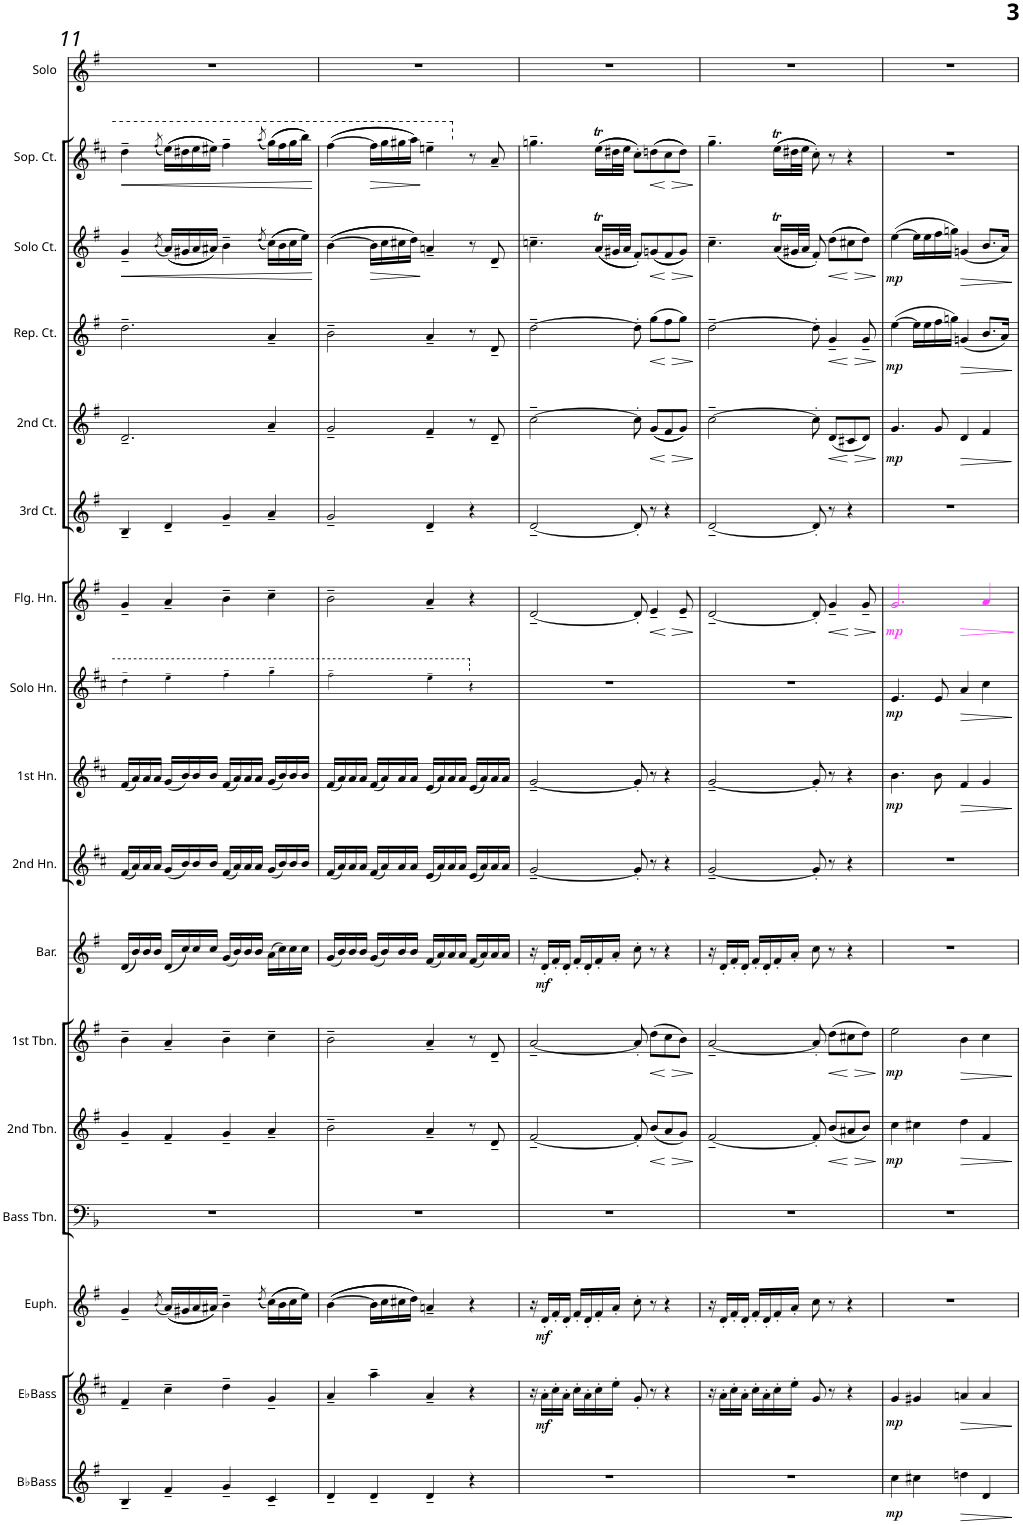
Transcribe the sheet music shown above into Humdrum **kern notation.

**kern	**dynam	**kern	**dynam	**kern	**dynam	**kern	**kern	**dynam	**kern	**dynam	**kern	**dynam	**kern	**kern	**dynam	**kern	**dynam	**kern	**dynam	**kern	**kern	**dynam	**kern	**dynam	**kern	**dynam	**kern	**dynam	**kern
*part17	*part17	*part16	*part16	*part15	*part15	*part14	*part13	*part13	*part12	*part12	*part11	*part11	*part10	*part9	*part9	*part8	*part8	*part7	*part7	*part6	*part5	*part5	*part4	*part4	*part3	*part3	*part2	*part2	*part1
*staff17	*staff17	*staff16	*staff16	*staff15	*staff15	*staff14	*staff13	*staff13	*staff12	*staff12	*staff11	*staff11	*staff10	*staff9	*staff9	*staff8	*staff8	*staff7	*staff7	*staff6	*staff5	*staff5	*staff4	*staff4	*staff3	*staff3	*staff2	*staff2	*staff1
*I"BbBass	*	*I"EbBass	*	*I"BbEuphonium	*	*I"Bass Trombone	*I"2nd BbTrombone	*	*I"1st BbTrombone	*	*I"BbBaritone	*	*I"2nd EbHorn	*I"1st EbHorn	*	*I"Solo EbHorn	*	*I"BbFlugelhorn	*	*I"3rd BbCornet	*I"2nd BbCornet	*	*I"BbRepiano Cornet	*	*I"BbSolo Cornet	*	*I"EbSoprano Cornet	*	*I"Soloist in Bb
*I'BbBass	*	*I'EbBass	*	*	*	*I'Bass Tbn.	*I'2nd Tbn.	*	*I'1st Tbn.	*	*I'Bar.	*	*I'2nd Hn.	*I'1st Hn.	*	*I'Solo Hn.	*	*	*	*I'3rd Ct.	*I'2nd Ct.	*	*	*	*	*	*	*	*I'Solo
!!LO:PB:g=z
*clefG2	*	*clefG2	*	*clefG2	*	*clefF4	*clefG2	*	*clefG2	*	*clefG2	*	*clefG2	*clefG2	*	*clefG2	*	*clefG2	*	*clefG2	*clefG2	*	*clefG2	*	*clefG2	*	*clefG2	*	*clefG2
*Trd15c26	*	*Trd12c21	*	*Trd8c14	*	*	*Trd8c14	*	*Trd8c14	*	*Trd8c14	*	*Trd5c9	*Trd5c9	*	*Trd5c9	*	*Trd1c2	*	*Trd1c2	*Trd1c2	*	*Trd1c2	*	*Trd1c2	*	*Trd-2c-3	*	*Trd1c2
*k[f#]	*	*k[f#c#]	*	*k[f#]	*	*k[b-]	*k[f#]	*	*k[f#]	*	*k[f#]	*	*k[f#c#]	*k[f#c#]	*	*k[f#c#]	*	*k[f#]	*	*k[f#]	*k[f#]	*	*k[f#]	*	*k[f#]	*	*k[f#c#]	*	*k[f#]
*M2/2	*	*M2/2	*	*M2/2	*	*M2/2	*M2/2	*	*M2/2	*	*M2/2	*	*M2/2	*M2/2	*	*M2/2	*	*M2/2	*	*M2/2	*M2/2	*	*M2/2	*	*M2/2	*	*M2/2	*	*M2/2
*met(c|)	*	*met(c|)	*	*met(c|)	*	*met(c|)	*met(c|)	*	*met(c|)	*	*met(c|)	*	*met(c|)	*met(c|)	*	*met(c|)	*	*met(c|)	*	*met(c|)	*met(c|)	*	*met(c|)	*	*met(c|)	*	*met(c|)	*	*met(c|)
=11	=11	=11	=11	=11	=11	=11	=11	=11	=11	=11	=11	=11	=11	=11	=11	=11	=11	=11	=11	=11	=11	=11	=11	=11	=11	=11	=11	=11	=11
!	!	!	!	!	!	!	!	!	!	!	!	!	!	!	!	!	!	!	!	!	!	!	!	!	!	!LO:HP:b	!	!LO:HP:b	!
4B~/	.	4f#~/	.	4g~/	.	1r	4g~/	.	4b~\	.	(16d/LL	.	(16f#/LL	(16f#/LL	.	4dd~!\	.	4g~/	.	4B~/	2.d~/	.	2.dd~\	.	4g~/	<	4dd~\	<	1r
.	.	.	.	.	.	.	.	.	.	.	16b/)	.	16a/)	16a/)	.	.	.	.	.	.	.	.	.	.	.	.	.	.	.
.	.	.	.	.	.	.	.	.	.	.	16b/	.	16a/	16a/	.	.	.	.	.	.	.	.	.	.	.	.	.	.	.
.	.	.	.	.	.	.	.	.	.	.	16b/JJ	.	16a/JJ	16a/JJ	.	.	.	.	.	.	.	.	.	.	.	.	.	.	.
.	.	.	.	(8qb/	.	.	.	.	.	.	.	.	.	.	.	.	.	.	.	.	.	.	.	.	(8qb/	.	((8qff#/	.	.
4f#~/	.	4cc#~\	.	((16a/LL)	.	.	4f#~/	.	4a~/	.	(16d/LL	.	(16g/LL	(16g/LL	.	4ee~!\	.	4a~/	.	4d~/	.	.	.	.	((16a/LL)	.	((16ee\LL))	.	.
.	.	.	.	16g#X/	.	.	.	.	.	.	16cc/)	.	16b/)	16b/)	.	.	.	.	.	.	.	.	.	.	16g#X/	.	16dd#X\	.	.
.	.	.	.	16a/	.	.	.	.	.	.	16cc/	.	16b/	16b/	.	.	.	.	.	.	.	.	.	.	16a/	.	16ee\	.	.
.	.	.	.	16a#X/JJ))	.	.	.	.	.	.	16cc/JJ	.	16b/JJ	16b/JJ	.	.	.	.	.	.	.	.	.	.	16a#X/JJ))	.	16ee#X\JJ))	.	.
4g~/	.	4dd~\	.	4b~\	.	.	4g~/	.	4b~\	.	(16g/LL	.	(16f#/LL	(16f#/LL	.	4ff#~!\	.	4b~\	.	4g~/	.	.	.	.	4b~\	.	4ff#~\	.	.
.	.	.	.	.	.	.	.	.	.	.	16b/)	.	16a/)	16a/)	.	.	.	.	.	.	.	.	.	.	.	.	.	.	.
.	.	.	.	.	.	.	.	.	.	.	16b/	.	16a/	16a/	.	.	.	.	.	.	.	.	.	.	.	.	.	.	.
.	.	.	.	.	.	.	.	.	.	.	16b/JJ	.	16a/JJ	16a/JJ	.	.	.	.	.	.	.	.	.	.	.	.	.	.	.
.	.	.	.	((8qdd/	.	.	.	.	.	.	.	.	.	.	.	.	.	.	.	.	.	.	.	.	((8qdd/	.	((8qaa/	.	.
4c~/	.	4g~/	.	((16cc\LL))	.	.	4a~/	.	4cc~\	.	(16a\LL	.	(16g/LL	(16g/LL	.	4gg~!\	.	4cc~\	.	4a~/	4a~/	.	4a~/	.	((16cc\LL))	.	((16gg\LL))	.	.
.	.	.	.	16b\	.	.	.	.	.	.	16cc\)	.	16b/)	16b/)	.	.	.	.	.	.	.	.	.	.	16b\	.	16ff#\	.	.
.	.	.	.	16cc\	.	.	.	.	.	.	16cc\	.	16b/	16b/	.	.	.	.	.	.	.	.	.	.	16cc\	.	16gg\	.	.
.	.	.	.	16ee\JJ))	.	.	.	.	.	.	16cc\JJ	.	16b/JJ	16b/JJ	.	.	.	.	.	.	.	.	.	.	16ee\JJ))	.	16bb\JJ))	.	.
.	.	.	.	.	.	.	.	.	.	.	.	.	.	.	.	.	.	.	.	.	.	.	.	.	.	[	.	[	.
=12	=12	=12	=12	=12	=12	=12	=12	=12	=12	=12	=12	=12	=12	=12	=12	=12	=12	=12	=12	=12	=12	=12	=12	=12	=12	=12	=12	=12	=12
4d~/	.	4a~/	.	(([4b\	.	1r	2b~\	.	2b~\	.	(16g/LL	.	(16f#/LL	(16f#/LL	.	2ff#~!\	.	2b~\	.	2g~/	2g~/	.	2b~\	.	(([4b\	.	(([4ff#\	.	1r
.	.	.	.	.	.	.	.	.	.	.	16b/)	.	16a/)	16a/)	.	.	.	.	.	.	.	.	.	.	.	.	.	.	.
.	.	.	.	.	.	.	.	.	.	.	16b/	.	16a/	16a/	.	.	.	.	.	.	.	.	.	.	.	.	.	.	.
.	.	.	.	.	.	.	.	.	.	.	16b/JJ	.	16a/JJ	16a/JJ	.	.	.	.	.	.	.	.	.	.	.	.	.	.	.
!	!	!	!	!	!	!	!	!	!	!	!	!	!	!	!	!	!	!	!	!	!	!	!	!	!	!LO:HP:b	!	!LO:HP:b	!
4d~/	.	4aa~\	.	16b\LL]	.	.	.	.	.	.	(16g/LL	.	(16f#/LL	(16f#/LL	.	.	.	.	.	.	.	.	.	.	16b\LL]	>	16ff#\LL]	>	.
.	.	.	.	16cc\	.	.	.	.	.	.	16b/)	.	16a/)	16a/)	.	.	.	.	.	.	.	.	.	.	16cc\	.	16gg\	.	.
.	.	.	.	16cc#X\	.	.	.	.	.	.	16b/	.	16a/	16a/	.	.	.	.	.	.	.	.	.	.	16cc#X\	.	16gg#X\	.	.
.	.	.	.	16dd\JJ))	.	.	.	.	.	.	16b/JJ	.	16a/JJ	16a/JJ	.	.	.	.	.	.	.	.	.	.	16dd\JJ))	.	16aa\JJ))	.	.
4d~/	.	4a~/	.	4an~/	.	.	4a~/	.	4a~/	.	(16f#/LL	.	(16e/LL	(16e/LL	.	4ee~!\	.	4a~/	.	4d~/	4f#~/	.	4a~/	.	4an~/	]	4een~\	]	.
.	.	.	.	.	.	.	.	.	.	.	16a/)	.	16a/)	16a/)	.	.	.	.	.	.	.	.	.	.	.	.	.	.	.
.	.	.	.	.	.	.	.	.	.	.	16a/	.	16a/	16a/	.	.	.	.	.	.	.	.	.	.	.	.	.	.	.
.	.	.	.	.	.	.	.	.	.	.	16a/JJ	.	16a/JJ	16a/JJ	.	.	.	.	.	.	.	.	.	.	.	.	.	.	.
4r	.	4r	.	4r	.	.	8r	.	8r	.	(16f#/LL	.	(16e/LL	(16e/LL	.	4r	.	4r	.	4r	8r	.	8r	.	8r	.	8r	.	.
.	.	.	.	.	.	.	.	.	.	.	16a/)	.	16a/)	16a/)	.	.	.	.	.	.	.	.	.	.	.	.	.	.	.
.	.	.	.	.	.	.	8d~/	.	8d~/	.	16a/	.	16a/	16a/	.	.	.	.	.	.	8d~/	.	8d~/	.	8d~/	.	8a~/	.	.
.	.	.	.	.	.	.	.	.	.	.	16a/JJ	.	16a/JJ	16a/JJ	.	.	.	.	.	.	.	.	.	.	.	.	.	.	.
=13	=13	=13	=13	=13	=13	=13	=13	=13	=13	=13	=13	=13	=13	=13	=13	=13	=13	=13	=13	=13	=13	=13	=13	=13	=13	=13	=13	=13	=13
1r	.	16r	.	16r	.	1r	[2f#~/	.	[2a~/	.	16r	.	[2g~/	[2g~/	.	1r	.	[2d~/	.	[2d~/	[2cc~\	.	[2dd~\	.	4.ccn~\	.	4.ggn~\	.	1r
!	!	!	!LO:DY:b	!	!LO:DY:b	!	!	!	!	!	!	!LO:DY:b	!	!	!	!	!	!	!	!	!	!	!	!	!	!	!	!	!
.	.	16a'\LL	mf	16d'/LL	mf	.	.	.	.	.	16d'/LL	mf	.	.	.	.	.	.	.	.	.	.	.	.	.	.	.	.	.
.	.	16cc#'\	.	16f#'/	.	.	.	.	.	.	16f#'/	.	.	.	.	.	.	.	.	.	.	.	.	.	.	.	.	.	.
.	.	16a'\JJ	.	16d'/JJ	.	.	.	.	.	.	16d'/JJ	.	.	.	.	.	.	.	.	.	.	.	.	.	.	.	.	.	.
.	.	16cc#'\LL	.	16f#'/LL	.	.	.	.	.	.	16f#'/LL	.	.	.	.	.	.	.	.	.	.	.	.	.	.	.	.	.	.
.	.	16a'\	.	16d'/	.	.	.	.	.	.	16d'/	.	.	.	.	.	.	.	.	.	.	.	.	.	.	.	.	.	.
.	.	16cc#'\	.	16f#'/	.	.	.	.	.	.	16f#'/	.	.	.	.	.	.	.	.	.	.	.	.	.	((16aT/LL	.	((16eeT\LL	.	.
.	.	16ee'\JJ	.	16a'/JJ	.	.	.	.	.	.	16a'/JJ	.	.	.	.	.	.	.	.	.	.	.	.	.	32g#X/L	.	32dd#X\L	.	.
.	.	.	.	.	.	.	.	.	.	.	.	.	.	.	.	.	.	.	.	.	.	.	.	.	32a/JJJ	.	32ee\JJJ	.	.
.	.	8g'/	.	8cc'\	.	.	8f#'/]	.	8a'/]	.	8cc'\	.	8g'/]	8g'/]	.	.	.	8d'/]	.	8d'/]	8cc'\]	.	8dd'\]	.	8f#'/L))	.	8cc#'\L))	.	.
!	!	!	!	!	!	!	!	!LO:HP:b	!	!LO:HP:b	!	!	!	!	!	!	!	!	!LO:HP:b	!	!	!LO:HP:b	!	!LO:HP:b	!	!LO:HP:b	!	!LO:HP:b	!
.	.	8r	.	8r	.	.	(8b/L	<	(8dd\L	<	8r	.	8r	8r	.	.	.	4e~/	<	8r	((8g/L	<	(8gg\L	<	((8gn/	<	((8ddn\	<	.
!	!	!	!	!	!	!	!	!LO:HP:n=1:b	!	!LO:HP:n=1:b	!	!	!	!	!	!	!	!	!	!	!	!LO:HP:n=1:b	!	!LO:HP:n=1:b	!	!LO:HP:n=1:b	!	!LO:HP:n=1:b	!
.	.	4r	.	4r	.	.	8a/	[ >	8cc\	[ >	4r	.	4r	4r	.	.	.	.	.	4r	8f#/	[ >	8ff#\	[ >	8f#/	[ >	8cc#\	[ >	.
!	!	!	!	!	!	!	!	!	!	!	!	!	!	!	!	!	!	!	!LO:HP:n=1:b	!	!	!	!	!	!	!	!	!	!
.	.	.	.	.	.	.	8g/J)	]	8b\J)	]	.	.	.	.	.	.	.	8e~/	[ >	.	8g/J))	]	8gg\J)	]	8g/J))	]	8dd\J))	]	.
=14	=14	=14	=14	=14	=14	=14	=14	=14	=14	=14	=14	=14	=14	=14	=14	=14	=14	=14	=14	=14	=14	=14	=14	=14	=14	=14	=14	=14	=14
1r	.	16r	.	16r	.	1r	[2f#~/	.	[2a~/	.	16r	.	[2g~/	[2g~/	.	1r	.	[2d~/	.	[2d~/	[2cc~\	.	[2dd~\	.	4.cc~\	.	4.gg~\	.	1r
.	.	16a'\LL	.	16d'/LL	.	.	.	.	.	.	16d'/LL	.	.	.	.	.	.	.	.	.	.	.	.	.	.	.	.	.	.
.	.	16cc#'\	.	16f#'/	.	.	.	.	.	.	16f#'/	.	.	.	.	.	.	.	.	.	.	.	.	.	.	.	.	.	.
.	.	16a'\JJ	.	16d'/JJ	.	.	.	.	.	.	16d'/JJ	.	.	.	.	.	.	.	.	.	.	.	.	.	.	.	.	.	.
.	.	16cc#'\LL	.	16f#'/LL	.	.	.	.	.	.	16f#'/LL	.	.	.	.	.	.	.	.	.	.	.	.	.	.	.	.	.	.
.	.	16a'\	.	16d'/	.	.	.	.	.	.	16d'/	.	.	.	.	.	.	.	.	.	.	.	.	.	.	.	.	.	.
.	.	16cc#'\	.	16f#'/	.	.	.	.	.	.	16f#'/	.	.	.	.	.	.	.	.	.	.	.	.	.	((16aT/LL	.	((16eeT\LL	.	.
.	.	16ee'\JJ	.	16a'/JJ	.	.	.	.	.	.	16a'/JJ	.	.	.	.	.	.	.	.	.	.	.	.	.	32g#X/L	.	32dd#X\L	.	.
.	.	.	.	.	.	.	.	.	.	.	.	.	.	.	.	.	.	.	.	.	.	.	.	.	32a/JJJ	.	32ee\JJJ	.	.
.	.	8g/	.	8cc\	.	.	8f#'/]	.	8a'/]	.	8cc\	.	8g'/]	8g'/]	.	.	.	8d'/]	.	8d'/]	8cc'\]	.	8dd'\]	.	8f#'/))	.	8cc#'>\))	.	.
!	!	!	!	!	!	!	!	!LO:HP:b	!	!LO:HP:b	!	!	!	!	!	!	!	!	!LO:HP:b	!	!	!LO:HP:b	!	!LO:HP:b	!	!LO:HP:b	!	!	!
.	.	8r	.	8r	.	.	(8b/L	<	(8dd\L	<	8r	.	8r	8r	.	.	.	4g~/	<	8r	(8d/L	<	4g~/	<	((8dd\L	<	8r	.	.
!	!	!	!	!	!	!	!	!LO:HP:n=1:b	!	!LO:HP:n=1:b	!	!	!	!	!	!	!	!	!	!	!	!LO:HP:n=1:b	!	!	!	!LO:HP:n=1:b	!	!	!
.	.	4r	.	4r	.	.	8a#X/	[ >	8cc#X\	[ >	4r	.	4r	4r	.	.	.	.	.	4r	8c#X/	[ >	.	.	8cc#X\	[ >	4r	.	.
.	.	.	.	.	.	.	8b/J)	]	8dd\J)	]	.	.	.	.	.	.	.	8g~/	] [	.	8d/J)	]	8g~/	[	8dd\J))	]	.	.	.
=15	=15	=15	=15	=15	=15	=15	=15	=15	=15	=15	=15	=15	=15	=15	=15	=15	=15	=15	=15	=15	=15	=15	=15	=15	=15	=15	=15	=15	=15
!	!LO:DY:b	!	!LO:DY:b	!	!	!	!	!LO:DY:b	!	!LO:DY:b	!	!	!	!	!LO:DY:b	!	!LO:DY:b	!	!LO:DY:b	!	!	!LO:DY:b	!	!LO:DY:b	!	!LO:DY:b	!	!	!
4cc\	mp	4g/	mp	1r	.	1r	4cc\	mp	2ee\	mp	1r	.	1r	4.b\	mp	4.e/	mp	2.gi/	mp	1r	4.g/	mp	([4ee\	mp	([4ee\	mp	1r	.	1r
4cc#X\	.	4g#X/	.	.	.	.	4cc#X\	.	.	.	.	.	.	.	.	.	.	.	.	.	.	.	16ee\LL]	.	16ee\LL]	.	.	.	.
.	.	.	.	.	.	.	.	.	.	.	.	.	.	.	.	.	.	.	.	.	.	.	16ee\	.	16ee\	.	.	.	.
.	.	.	.	.	.	.	.	.	.	.	.	.	.	8b\	.	8e/	.	.	.	.	8g/	.	16ff#\	.	16ff#\	.	.	.	.
.	.	.	.	.	.	.	.	.	.	.	.	.	.	.	.	.	.	.	.	.	.	.	16ggn\JJ)	.	16ggn\JJ)	.	.	.	.
!	!LO:HP:b	!	!LO:HP:b	!	!	!	!	!LO:HP:b	!	!LO:HP:b	!	!	!	!	!LO:HP:b	!	!LO:HP:b	!	!	!	!	!LO:HP:b	!	!LO:HP:b	!	!LO:HP:b	!	!	!
4ddn\	>	4an/	>	.	.	.	4dd\	>	4b\	>	.	.	.	4f#/	>	4a/	>	.	.	.	4d/	>	(4gn/	>	(4gn/	>	.	.	.
!	!	!	!	!	!	!	!	!	!	!	!	!	!	!	!	!	!	!	!LO:HP:b	!	!	!	!	!	!	!	!	!	!
4d/	.	4a/	.	.	.	.	4f#/	.	4cc\	.	.	.	.	4g/	.	4cc#\	.	4ai/	>	.	4f#/	.	8.b/L	.	8.b/L	.	.	.	.
.	.	.	.	.	.	.	.	.	.	.	.	.	.	.	.	.	.	.	.	.	.	.	16a/Jk)	.	16a/Jk)	.	.	.	.
.	]	.	]	.	.	.	.	]	.	]	.	.	.	.	]	.	]	.	]	.	.	]	.	]	.	]	.	.	.
=	=	=	=	=	=	=	=	=	=	=	=	=	=	=	=	=	=	=	=	=	=	=	=	=	=	=	=	=	=
*-	*-	*-	*-	*-	*-	*-	*-	*-	*-	*-	*-	*-	*-	*-	*-	*-	*-	*-	*-	*-	*-	*-	*-	*-	*-	*-	*-	*-	*-
